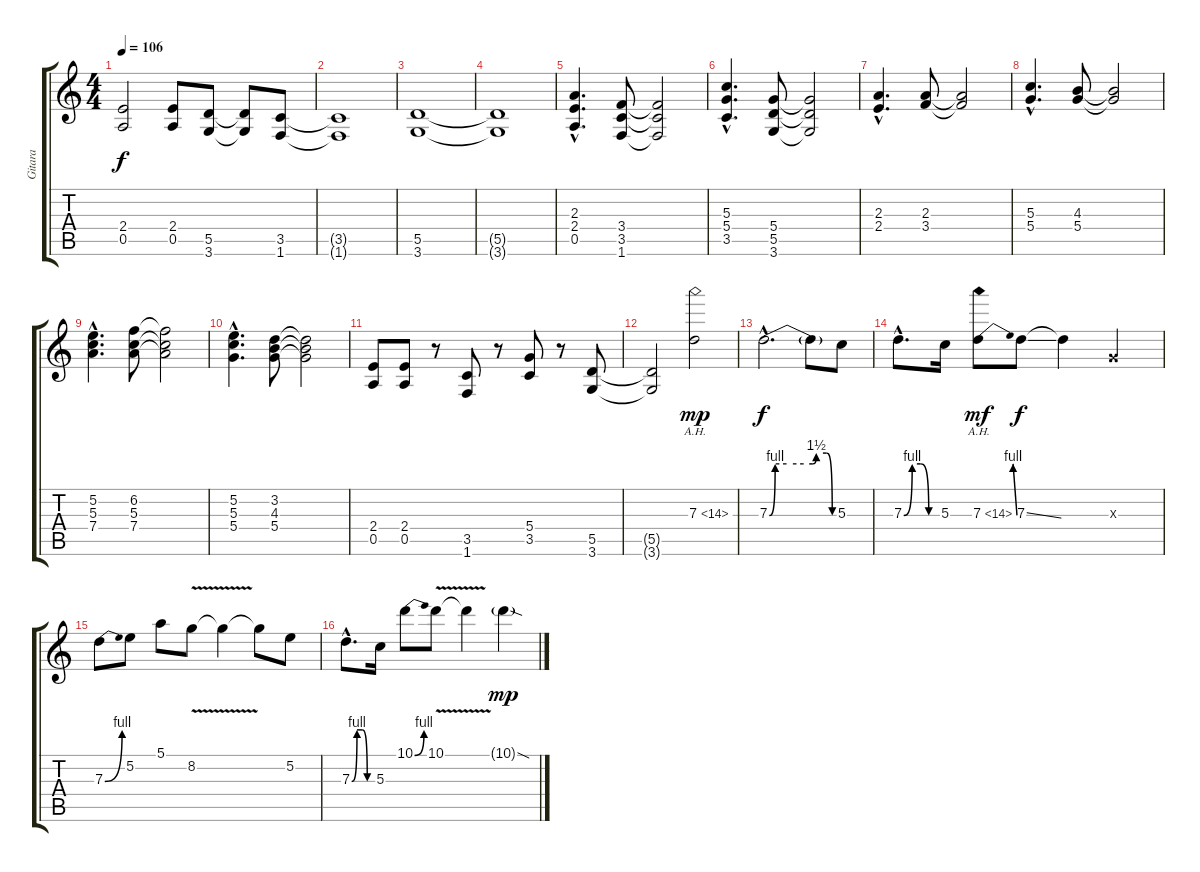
\track ("Gitara" "Gitara") {instrument overdrivenguitar}
\staff {score tabs}
\tuning (E4 B3 G3 D3 A2 E2) {hide}
\ts (4 4)
\tempo 106
\clef g2
\ks c
(2.4 0.5).2{dy f} (2.4 0.5).8 (5.5 3.6).8 (5.5{t} 3.6{t}).8 (3.5 1.6).8 |
(3.5{t} 1.6{t}).1 |
(5.5 3.6).1 |
(5.5{t} 3.6{t}).1 |
(2.3{hac} 2.4{hac} 0.5{hac}).4{d} (3.4 3.5 1.6).8 (3.4{t} 3.5{t} 1.6{t}).2 |
(5.3{hac} 5.4{hac} 3.5{hac}).4{d} (5.4 5.5 3.6).8 (5.4{t} 5.5{t} 3.6{t}).2 |
(2.3{hac} 2.4{hac}).4{d} (2.3 3.4).8 (2.3{t} 3.4{t}).2 |
(5.3{hac} 5.4{hac}).4{d} (4.3 5.4).8 (4.3{t} 5.4{t}).2 |
(5.2{hac} 5.3{hac} 7.4{hac}).4{d} (6.2 5.3 7.4).8 (6.2{t} 5.3{t} 7.4{t}).2 |
(5.2{hac} 5.3{hac} 5.4{hac}).4{d} (3.2 4.3 5.4).8 (3.2{t} 4.3{t} 5.4{t}).2 |
(2.4 0.5).8 (2.4 0.5).8 r.8 (3.5 1.6).8 r.8 (5.4 3.5).8 r.8 (5.5 3.6).8 |
(5.5{t} 3.6{t}).2 7.3{ah 7}.2{dy mp volume 16} |
7.3{be (custom 0 0 5 4 15 4 30 4 38 4 41 6 50 6 55 0 60 0) hac}.2{d dy f} 7.3{t}.8 5.3.8 |
7.3{be (custom 0 0 15 4 30 4 45 0 60 0) hac}.8{d} 5.3.16 7.3{be (bend 0 0 60 4) ah 7}.8{dy mf} 7.3{ss}.8{dy f} 7.3{t}.4 0.3{x}.4 |
7.3{be (bend 0 0 60 4)}.8 5.2.8 5.1.8 8.2{v}.8 8.2{t}.4 8.2{t}.8 5.2.8 |
7.3{be (custom 0 0 15 4 30 4 45 0 60 0) hac}.8{d} 5.3.16 10.1{be (bend 0 0 60 4)}.8 10.1{v}.8 10.1{t}.4 10.1{sod g}.4{dy mp}
